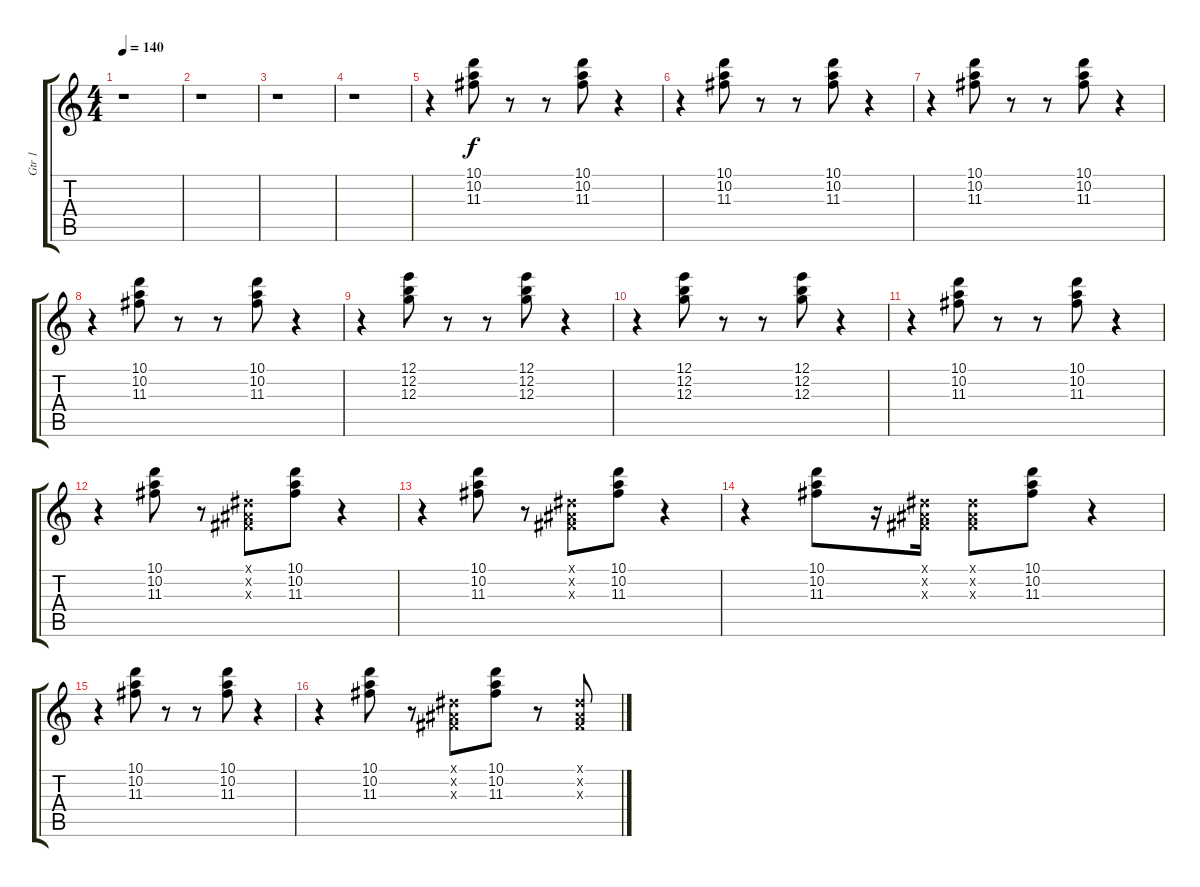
\track ("Gtr 1" "Gtr 1") {instrument distortionguitar}
\staff {score tabs}
\tuning (E4 B3 G3 D3 A2 E2) {hide}
\ts (4 4)
\tempo 140
\clef g2
\ks c
r.1{dy f instrument distortionguitar} |
r.1 |
r.1 |
r.1 |
r.4 (10.1 10.2 11.3).8 r.8 r.8 (10.1 10.2 11.3).8 r.4 |
r.4 (10.1 10.2 11.3).8 r.8 r.8 (10.1 10.2 11.3).8 r.4 |
r.4 (10.1 10.2 11.3).8 r.8 r.8 (10.1 10.2 11.3).8 r.4 |
r.4 (10.1 10.2 11.3).8 r.8 r.8 (10.1 10.2 11.3).8 r.4 |
r.4 (12.1 12.2 12.3).8 r.8 r.8 (12.1 12.2 12.3).8 r.4 |
r.4 (12.1 12.2 12.3).8 r.8 r.8 (12.1 12.2 12.3).8 r.4 |
r.4 (10.1 10.2 11.3).8 r.8 r.8 (10.1 10.2 11.3).8 r.4 |
r.4 (10.1 10.2 11.3).8 r.8 (-1.1{x} -1.2{x} -1.3{x}).8 (10.1 10.2 11.3).8 r.4 |
r.4 (10.1 10.2 11.3).8 r.8 (-1.1{x} -1.2{x} -1.3{x}).8 (10.1 10.2 11.3).8 r.4 |
r.4 (10.1 10.2 11.3).8 r.16 (-1.1{x} -1.2{x} -1.3{x}).16 (-1.1{x} -1.2{x} -1.3{x}).8 (10.1 10.2 11.3).8 r.4 |
r.4 (10.1 10.2 11.3).8 r.8 r.8 (10.1 10.2 11.3).8 r.4 |
r.4 (10.1 10.2 11.3).8 r.8 (-1.1{x} -1.2{x} -1.3{x}).8 (10.1 10.2 11.3).8 r.8 (-1.1{x} -1.2{x} -1.3{x}).8
